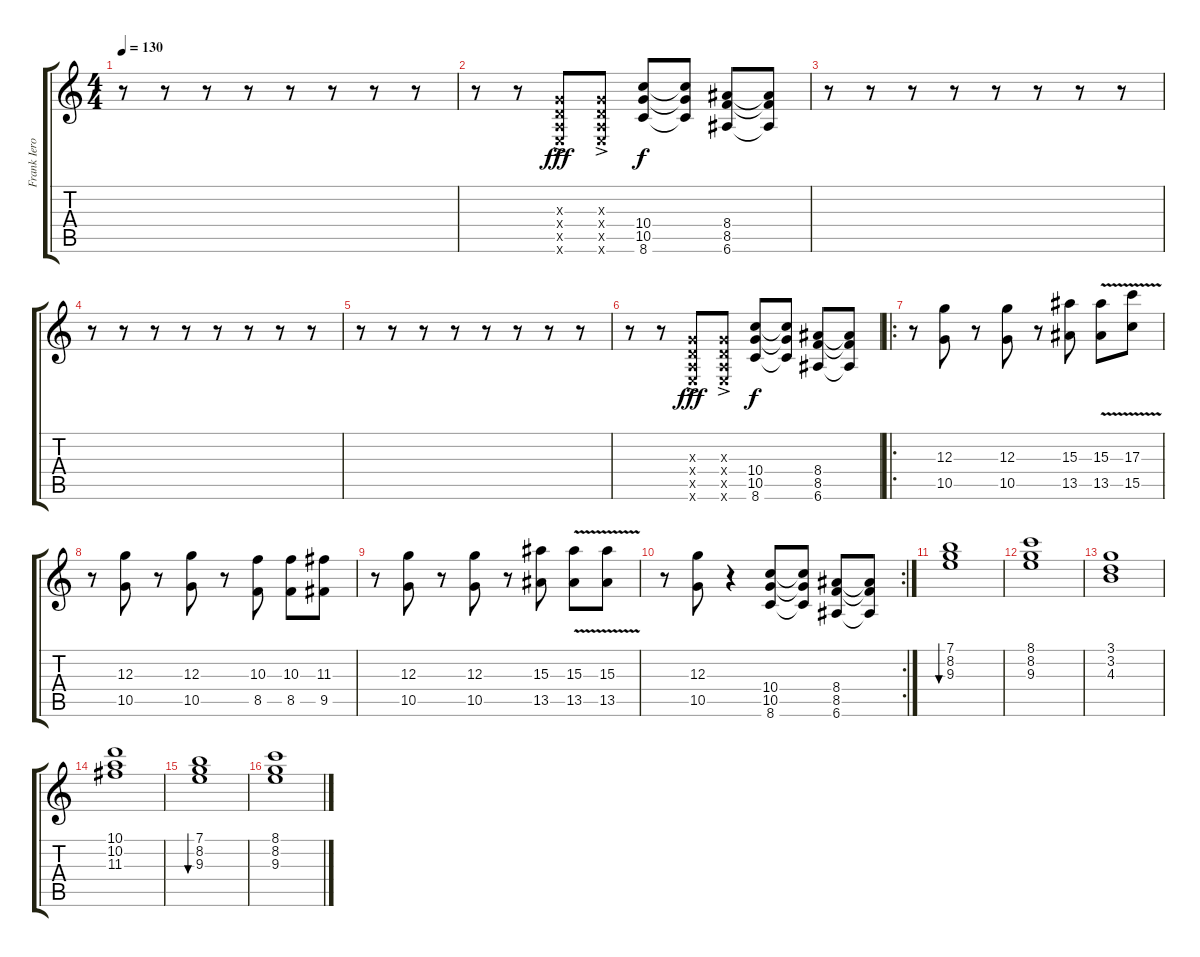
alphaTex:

\track ("Frank Iero - Guitar 2" "Frank Iero") {instrument distortionguitar}
\staff {score tabs}
\tuning (E4 B3 G3 D3 A2 E2) {hide}
\ts (4 4)
\tempo 130
\clef g2
\ks c
r.8{dy f} r.8 r.8 r.8 r.8 r.8 r.8 r.8 |
r.8 r.8 (0.3{ac x} 0.4{ac x} 0.5{ac x} 0.6{ac x}).8{dy fff} (0.3{ac x} 0.4{ac x} 0.5{ac x} 0.6{ac x}).8 (10.4 10.5 8.6).8{dy f} (10.4{t} 10.5{t} 8.6{t}).8 (8.4 8.5 6.6).8 (8.4{t} 8.5{t} 6.6{t}).8 |
r.8{instrument distortionguitar} r.8 r.8 r.8 r.8 r.8 r.8 r.8 |
r.8 r.8 r.8 r.8 r.8 r.8 r.8 r.8 |
r.8 r.8 r.8 r.8 r.8 r.8 r.8 r.8 |
r.8 r.8 (0.3{ac x} 0.4{ac x} 0.5{ac x} 0.6{ac x}).8{dy fff} (0.3{ac x} 0.4{ac x} 0.5{ac x} 0.6{ac x}).8 (10.4 10.5 8.6).8{dy f} (10.4{t} 10.5{t} 8.6{t}).8 (8.4 8.5 6.6).8 (8.4{t} 8.5{t} 6.6{t}).8 |
\ro
r.8 (12.3 10.5).8 r.8 (12.3 10.5).8 r.8 (15.3 13.5).8 (15.3{v} 13.5{v}).8 (17.3{v} 15.5{v}).8 |
r.8{instrument distortionguitar} (12.3 10.5).8 r.8 (12.3 10.5).8 r.8 (10.3 8.5).8 (10.3 8.5).8 (11.3 9.5).8 |
r.8 (12.3 10.5).8 r.8 (12.3 10.5).8 r.8 (15.3 13.5).8 (15.3{v} 13.5{v}).8 (15.3{v} 13.5{v}).8 |
\rc 2
r.8 (12.3 10.5).8 r.4 (10.4 10.5 8.6).8 (10.4{t} 10.5{t} 8.6{t}).8 (8.4 8.5 6.6).8 (8.4{t} 8.5{t} 6.6{t}).8 |
(7.1 8.2 9.3).1{bu 240 instrument electricguitarclean} |
(8.1 8.2 9.3).1 |
(3.1 3.2 4.3).1 |
(10.1 10.2 11.3).1 |
(7.1 8.2 9.3).1{bu 240} |
(8.1 8.2 9.3).1
